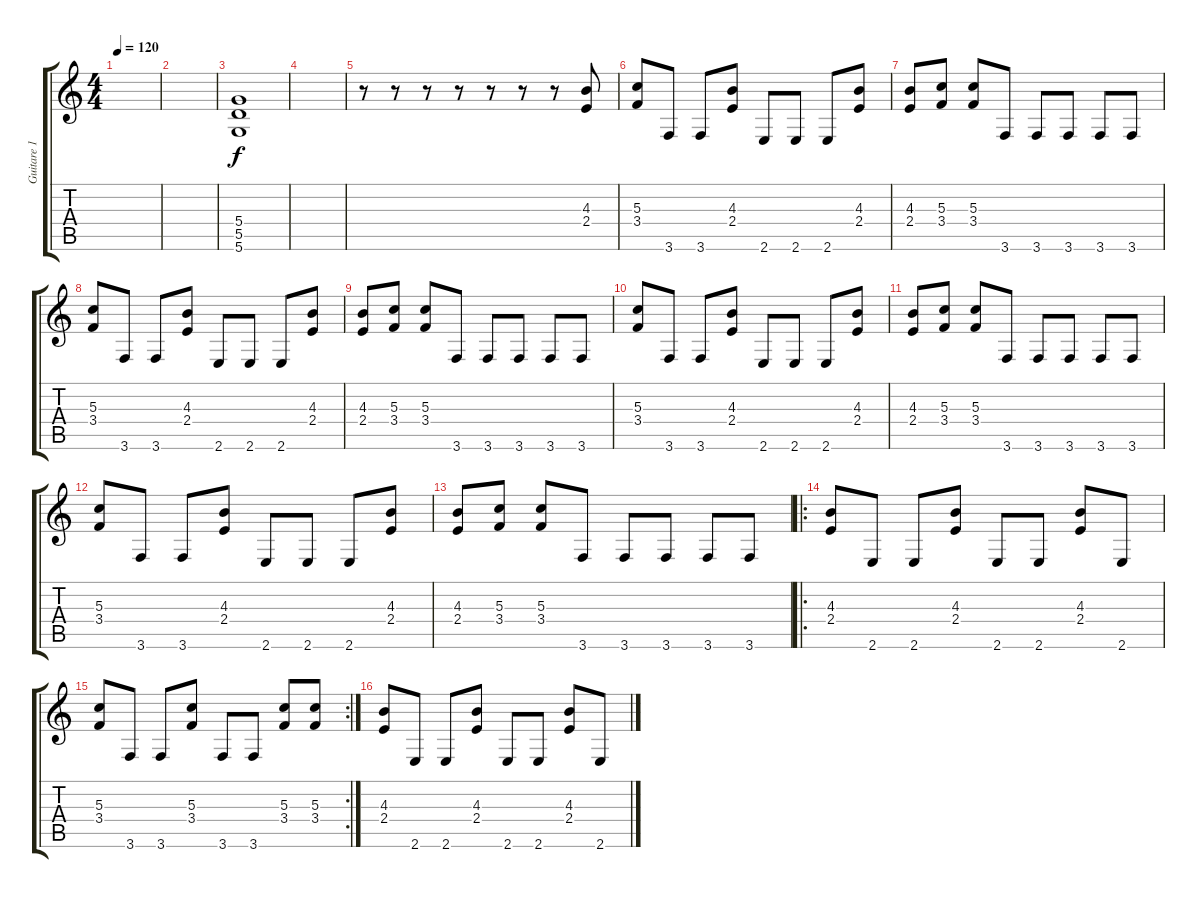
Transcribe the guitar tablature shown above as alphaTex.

\track ("Guitare 1" "Guitare 1") {instrument distortionguitar}
\staff {score tabs}
\tuning (E4 B3 G3 D3 A2 D2) {hide}
\ts (4 4)
\tempo 120
\clef g2
\ks c
|
|
(5.4 5.5 5.6).1 |
|
r.8 r.8 r.8 r.8 r.8 r.8 r.8 (4.3 2.4).8 |
(5.3 3.4).8 3.6.8 3.6.8 (4.3 2.4).8 2.6.8 2.6.8 2.6.8 (4.3 2.4).8 |
(4.3 2.4).8 (5.3 3.4).8 (5.3 3.4).8 3.6.8 3.6.8 3.6.8 3.6.8 3.6.8 |
(5.3 3.4).8 3.6.8 3.6.8 (4.3 2.4).8 2.6.8 2.6.8 2.6.8 (4.3 2.4).8 |
(4.3 2.4).8 (5.3 3.4).8 (5.3 3.4).8 3.6.8 3.6.8 3.6.8 3.6.8 3.6.8 |
(5.3 3.4).8 3.6.8 3.6.8 (4.3 2.4).8 2.6.8 2.6.8 2.6.8 (4.3 2.4).8 |
(4.3 2.4).8 (5.3 3.4).8 (5.3 3.4).8 3.6.8 3.6.8 3.6.8 3.6.8 3.6.8 |
(5.3 3.4).8 3.6.8 3.6.8 (4.3 2.4).8 2.6.8 2.6.8 2.6.8 (4.3 2.4).8 |
(4.3 2.4).8 (5.3 3.4).8 (5.3 3.4).8 3.6.8 3.6.8 3.6.8 3.6.8 3.6.8 |
\ro
(4.3 2.4).8 2.6.8 2.6.8 (4.3 2.4).8 2.6.8 2.6.8 (4.3 2.4).8 2.6.8 |
\rc 2
(5.3 3.4).8 3.6.8 3.6.8 (5.3 3.4).8 3.6.8 3.6.8 (5.3 3.4).8 (5.3 3.4).8 |
(4.3 2.4).8 2.6.8 2.6.8 (4.3 2.4).8 2.6.8 2.6.8 (4.3 2.4).8 2.6.8
